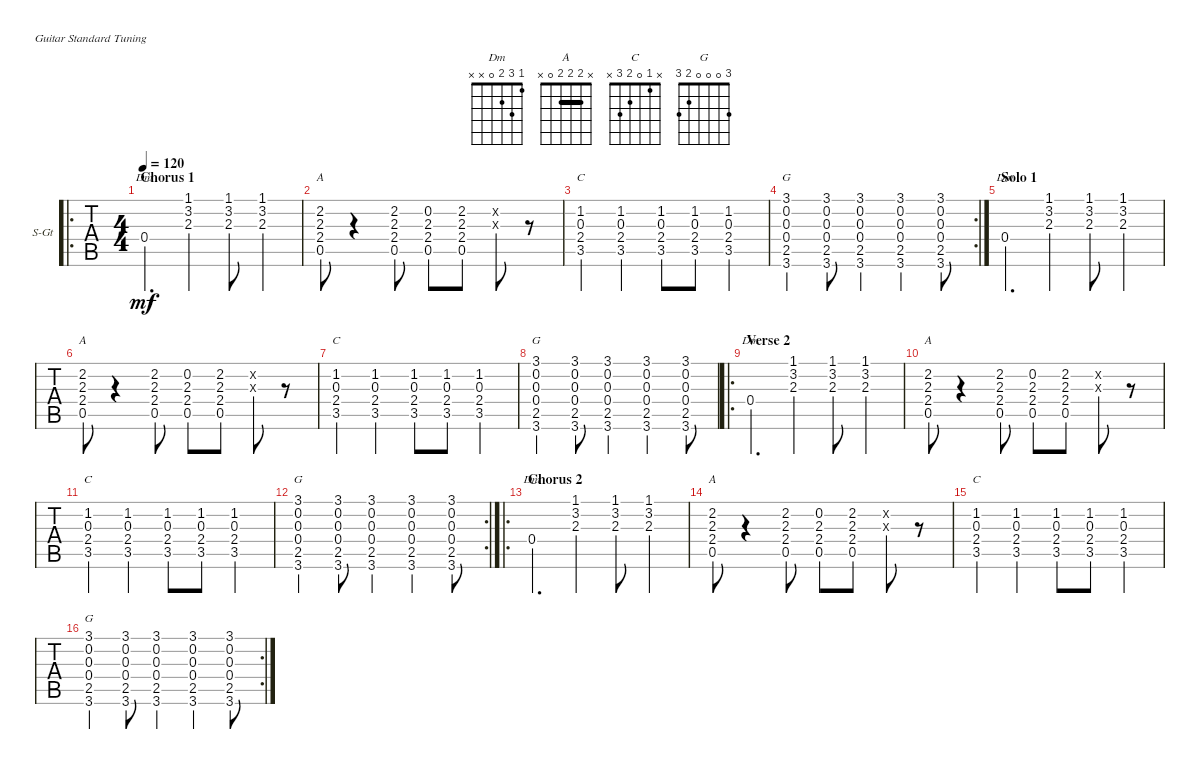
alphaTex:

\defaultSystemsLayout 4
\bracketExtendMode groupsimilarinstruments
\firstSystemTrackNameOrientation horizontal
\otherSystemsTrackNameOrientation horizontal
\track ("Guitar" "S-Gt") {instrument acousticguitarsteel}
\staff {tabs}
\tuning (E4 B3 G3 D3 A2 E2)
\chord ("Dm" 1 3 2 0 x x)
\chord ("A" x 2 2 2 0 x) {barre (2 2)}
\chord ("C" x 1 0 2 3 x)
\chord ("G" 3 0 0 0 2 3)
\ro
\ts (4 4)
\section ("" "Chorus 1")
\tempo 120
\clef g2
\ks c
0.4.4{d ch "Dm" dy mf} (2.3 3.2 1.1).4 (2.3 3.2 1.1).8 (2.3 3.2 1.1).4 |
(0.5 2.4 2.3 2.2).8{ch "A"} r.4 (0.5 2.4 2.3 2.2).8 (0.5 2.4 2.3 0.2).8 (0.5 2.4 2.3 2.2).8 (0.3{x} 0.2{x}).8 r.8 |
(3.5 2.4 0.3 1.2).4{ch "C"} (3.5 2.4 0.3 1.2).4 (3.5 2.4 0.3 1.2).8 (3.5 2.4 0.3 1.2).8 (3.5 2.4 0.3 1.2).4 |
\rc 2
(3.1 0.2 0.3 0.4 2.5 3.6).4{ch "G"} (3.1 0.2 0.3 0.4 2.5 3.6).8 (3.1 0.2 0.3 0.4 2.5 3.6).4 (3.1 0.2 0.3 0.4 2.5 3.6).4 (3.1 0.2 0.3 0.4 2.5 3.6).8 |
\section ("" "Solo 1")
0.4.4{d ch "Dm"} (2.3 3.2 1.1).4 (2.3 3.2 1.1).8 (2.3 3.2 1.1).4 |
(0.5 2.4 2.3 2.2).8{ch "A"} r.4 (0.5 2.4 2.3 2.2).8 (0.5 2.4 2.3 0.2).8 (0.5 2.4 2.3 2.2).8 (0.3{x} 0.2{x}).8 r.8 |
(3.5 2.4 0.3 1.2).4{ch "C"} (3.5 2.4 0.3 1.2).4 (3.5 2.4 0.3 1.2).8 (3.5 2.4 0.3 1.2).8 (3.5 2.4 0.3 1.2).4 |
(3.1 0.2 0.3 0.4 2.5 3.6).4{ch "G"} (3.1 0.2 0.3 0.4 2.5 3.6).8 (3.1 0.2 0.3 0.4 2.5 3.6).4 (3.1 0.2 0.3 0.4 2.5 3.6).4 (3.1 0.2 0.3 0.4 2.5 3.6).8 |
\ro
\section ("" "Verse 2")
0.4.4{d ch "Dm"} (2.3 3.2 1.1).4 (2.3 3.2 1.1).8 (2.3 3.2 1.1).4 |
(0.5 2.4 2.3 2.2).8{ch "A"} r.4 (0.5 2.4 2.3 2.2).8 (0.5 2.4 2.3 0.2).8 (0.5 2.4 2.3 2.2).8 (0.3{x} 0.2{x}).8 r.8 |
(3.5 2.4 0.3 1.2).4{ch "C"} (3.5 2.4 0.3 1.2).4 (3.5 2.4 0.3 1.2).8 (3.5 2.4 0.3 1.2).8 (3.5 2.4 0.3 1.2).4 |
\rc 2
(3.1 0.2 0.3 0.4 2.5 3.6).4{ch "G"} (3.1 0.2 0.3 0.4 2.5 3.6).8 (3.1 0.2 0.3 0.4 2.5 3.6).4 (3.1 0.2 0.3 0.4 2.5 3.6).4 (3.1 0.2 0.3 0.4 2.5 3.6).8 |
\ro
\section ("" "Chorus 2")
0.4.4{d ch "Dm"} (2.3 3.2 1.1).4 (2.3 3.2 1.1).8 (2.3 3.2 1.1).4 |
(0.5 2.4 2.3 2.2).8{ch "A"} r.4 (0.5 2.4 2.3 2.2).8 (0.5 2.4 2.3 0.2).8 (0.5 2.4 2.3 2.2).8 (0.3{x} 0.2{x}).8 r.8 |
(3.5 2.4 0.3 1.2).4{ch "C"} (3.5 2.4 0.3 1.2).4 (3.5 2.4 0.3 1.2).8 (3.5 2.4 0.3 1.2).8 (3.5 2.4 0.3 1.2).4 |
\rc 2
(3.1 0.2 0.3 0.4 2.5 3.6).4{ch "G"} (3.1 0.2 0.3 0.4 2.5 3.6).8 (3.1 0.2 0.3 0.4 2.5 3.6).4 (3.1 0.2 0.3 0.4 2.5 3.6).4 (3.1 0.2 0.3 0.4 2.5 3.6).8
